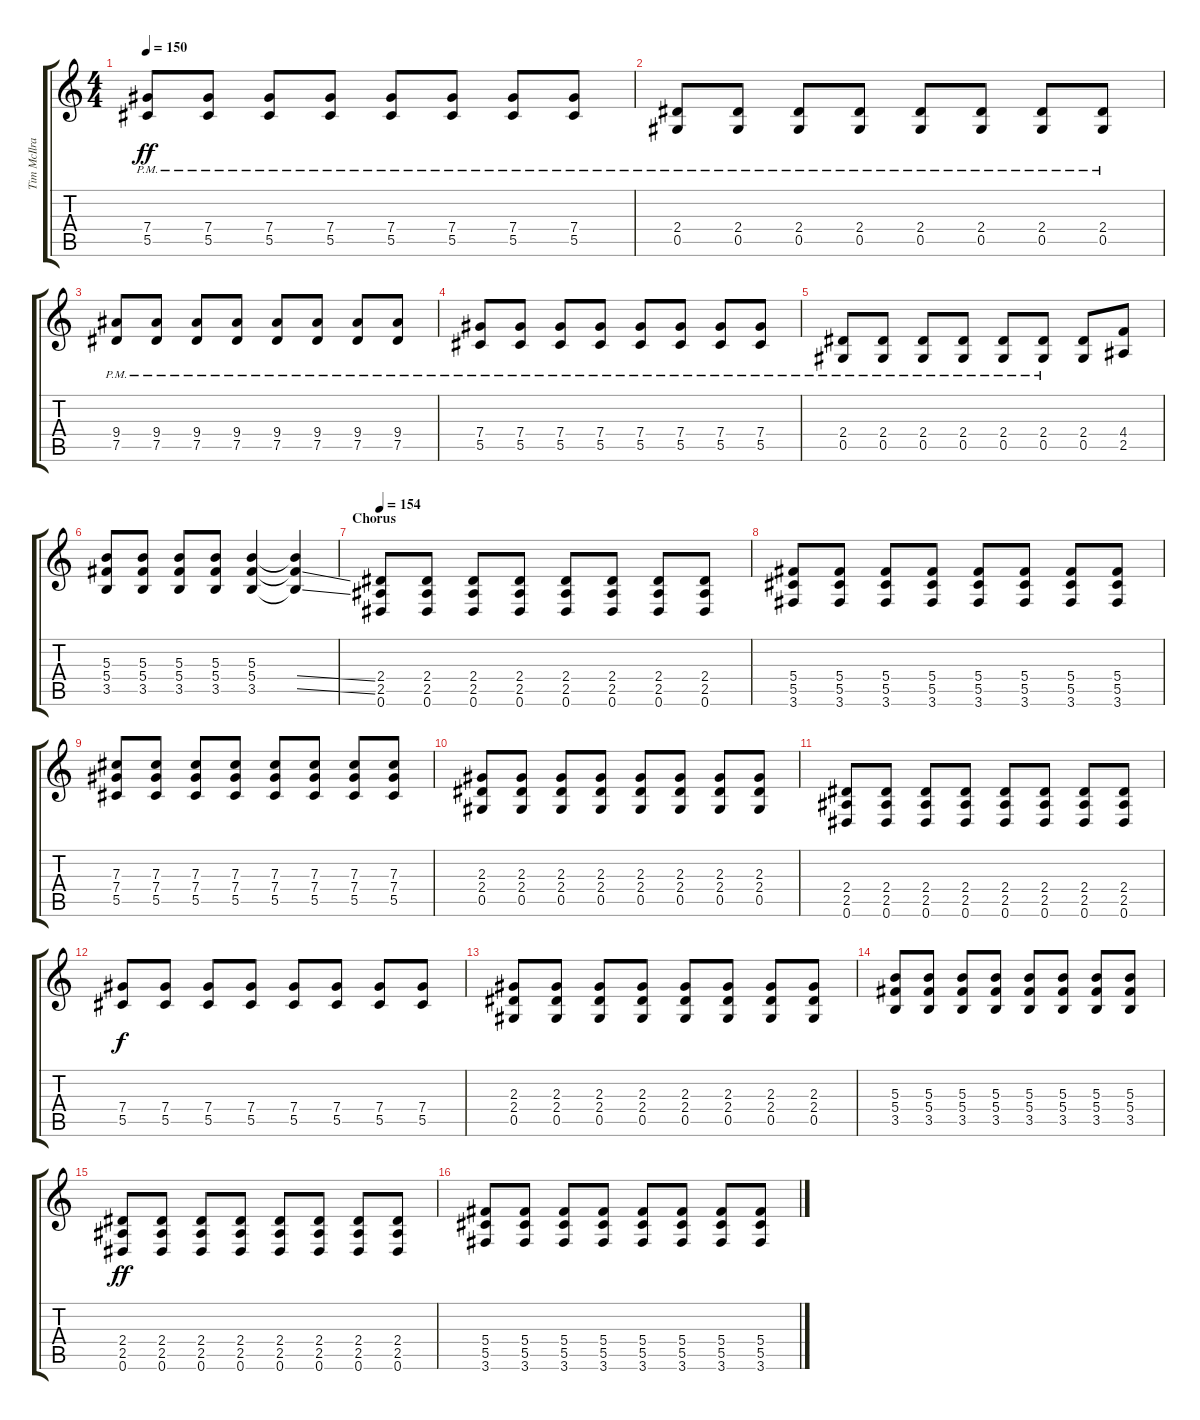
\track ("Tim McIlrath - Guitar One" "Tim McIlra") {instrument distortionguitar}
\staff {score tabs}
\tuning (Eb4 Bb3 Gb3 Db3 Ab2 Eb2) {hide}
\ts (4 4)
\tempo 150
\clef g2
\ks c
(7.4{pm} 5.5{pm}).8{dy ff} (7.4{pm} 5.5{pm}).8 (7.4{pm} 5.5{pm}).8 (7.4{pm} 5.5{pm}).8 (7.4{pm} 5.5{pm}).8 (7.4{pm} 5.5{pm}).8 (7.4{pm} 5.5{pm}).8 (7.4{pm} 5.5{pm}).8 |
(2.4{pm} 0.5{pm}).8 (2.4{pm} 0.5{pm}).8 (2.4{pm} 0.5{pm}).8 (2.4{pm} 0.5{pm}).8 (2.4{pm} 0.5{pm}).8 (2.4{pm} 0.5{pm}).8 (2.4{pm} 0.5{pm}).8 (2.4{pm} 0.5{pm}).8 |
(9.4{pm} 7.5{pm}).8 (9.4{pm} 7.5{pm}).8 (9.4{pm} 7.5{pm}).8 (9.4{pm} 7.5{pm}).8 (9.4{pm} 7.5{pm}).8 (9.4{pm} 7.5{pm}).8 (9.4{pm} 7.5{pm}).8 (9.4{pm} 7.5{pm}).8 |
(7.4{pm} 5.5{pm}).8 (7.4{pm} 5.5{pm}).8 (7.4{pm} 5.5{pm}).8 (7.4{pm} 5.5{pm}).8 (7.4{pm} 5.5{pm}).8 (7.4{pm} 5.5{pm}).8 (7.4{pm} 5.5{pm}).8 (7.4{pm} 5.5{pm}).8 |
(2.4{pm} 0.5{pm}).8 (2.4{pm} 0.5{pm}).8 (2.4{pm} 0.5{pm}).8 (2.4{pm} 0.5{pm}).8 (2.4{pm} 0.5{pm}).8 (2.4{pm} 0.5{pm}).8 (2.4 0.5).8 (4.4 2.5).8 |
(5.3 5.4 3.5).8 (5.3 5.4 3.5).8 (5.3 5.4 3.5).8 (5.3 5.4 3.5).8 (5.3 5.4 3.5).4 (5.3{t} 5.4{ss t} 3.5{ss t}).4 |
\section ("" "Chorus")
\tempo 154
(2.4 2.5 0.6).8 (2.4 2.5 0.6).8 (2.4 2.5 0.6).8 (2.4 2.5 0.6).8 (2.4 2.5 0.6).8 (2.4 2.5 0.6).8 (2.4 2.5 0.6).8 (2.4 2.5 0.6).8 |
(5.4 5.5 3.6).8 (5.4 5.5 3.6).8 (5.4 5.5 3.6).8 (5.4 5.5 3.6).8 (5.4 5.5 3.6).8 (5.4 5.5 3.6).8 (5.4 5.5 3.6).8 (5.4 5.5 3.6).8 |
(7.3 7.4 5.5).8 (7.3 7.4 5.5).8 (7.3 7.4 5.5).8 (7.3 7.4 5.5).8 (7.3 7.4 5.5).8 (7.3 7.4 5.5).8 (7.3 7.4 5.5).8 (7.3 7.4 5.5).8 |
(2.3 2.4 0.5).8 (2.3 2.4 0.5).8 (2.3 2.4 0.5).8 (2.3 2.4 0.5).8 (2.3 2.4 0.5).8 (2.3 2.4 0.5).8 (2.3 2.4 0.5).8 (2.3 2.4 0.5).8 |
(2.4 2.5 0.6).8 (2.4 2.5 0.6).8 (2.4 2.5 0.6).8 (2.4 2.5 0.6).8 (2.4 2.5 0.6).8 (2.4 2.5 0.6).8 (2.4 2.5 0.6).8 (2.4 2.5 0.6).8 |
(7.4 5.5).8{dy f} (7.4 5.5).8 (7.4 5.5).8 (7.4 5.5).8 (7.4 5.5).8 (7.4 5.5).8 (7.4 5.5).8 (7.4 5.5).8 |
(2.3 2.4 0.5).8 (2.3 2.4 0.5).8 (2.3 2.4 0.5).8 (2.3 2.4 0.5).8 (2.3 2.4 0.5).8 (2.3 2.4 0.5).8 (2.3 2.4 0.5).8 (2.3 2.4 0.5).8 |
(5.3 5.4 3.5).8 (5.3 5.4 3.5).8 (5.3 5.4 3.5).8 (5.3 5.4 3.5).8 (5.3 5.4 3.5).8 (5.3 5.4 3.5).8 (5.3 5.4 3.5).8 (5.3 5.4 3.5).8 |
(2.4 2.5 0.6).8{dy ff} (2.4 2.5 0.6).8 (2.4 2.5 0.6).8 (2.4 2.5 0.6).8 (2.4 2.5 0.6).8 (2.4 2.5 0.6).8 (2.4 2.5 0.6).8 (2.4 2.5 0.6).8 |
(5.4 5.5 3.6).8 (5.4 5.5 3.6).8 (5.4 5.5 3.6).8 (5.4 5.5 3.6).8 (5.4 5.5 3.6).8 (5.4 5.5 3.6).8 (5.4 5.5 3.6).8 (5.4 5.5 3.6).8
